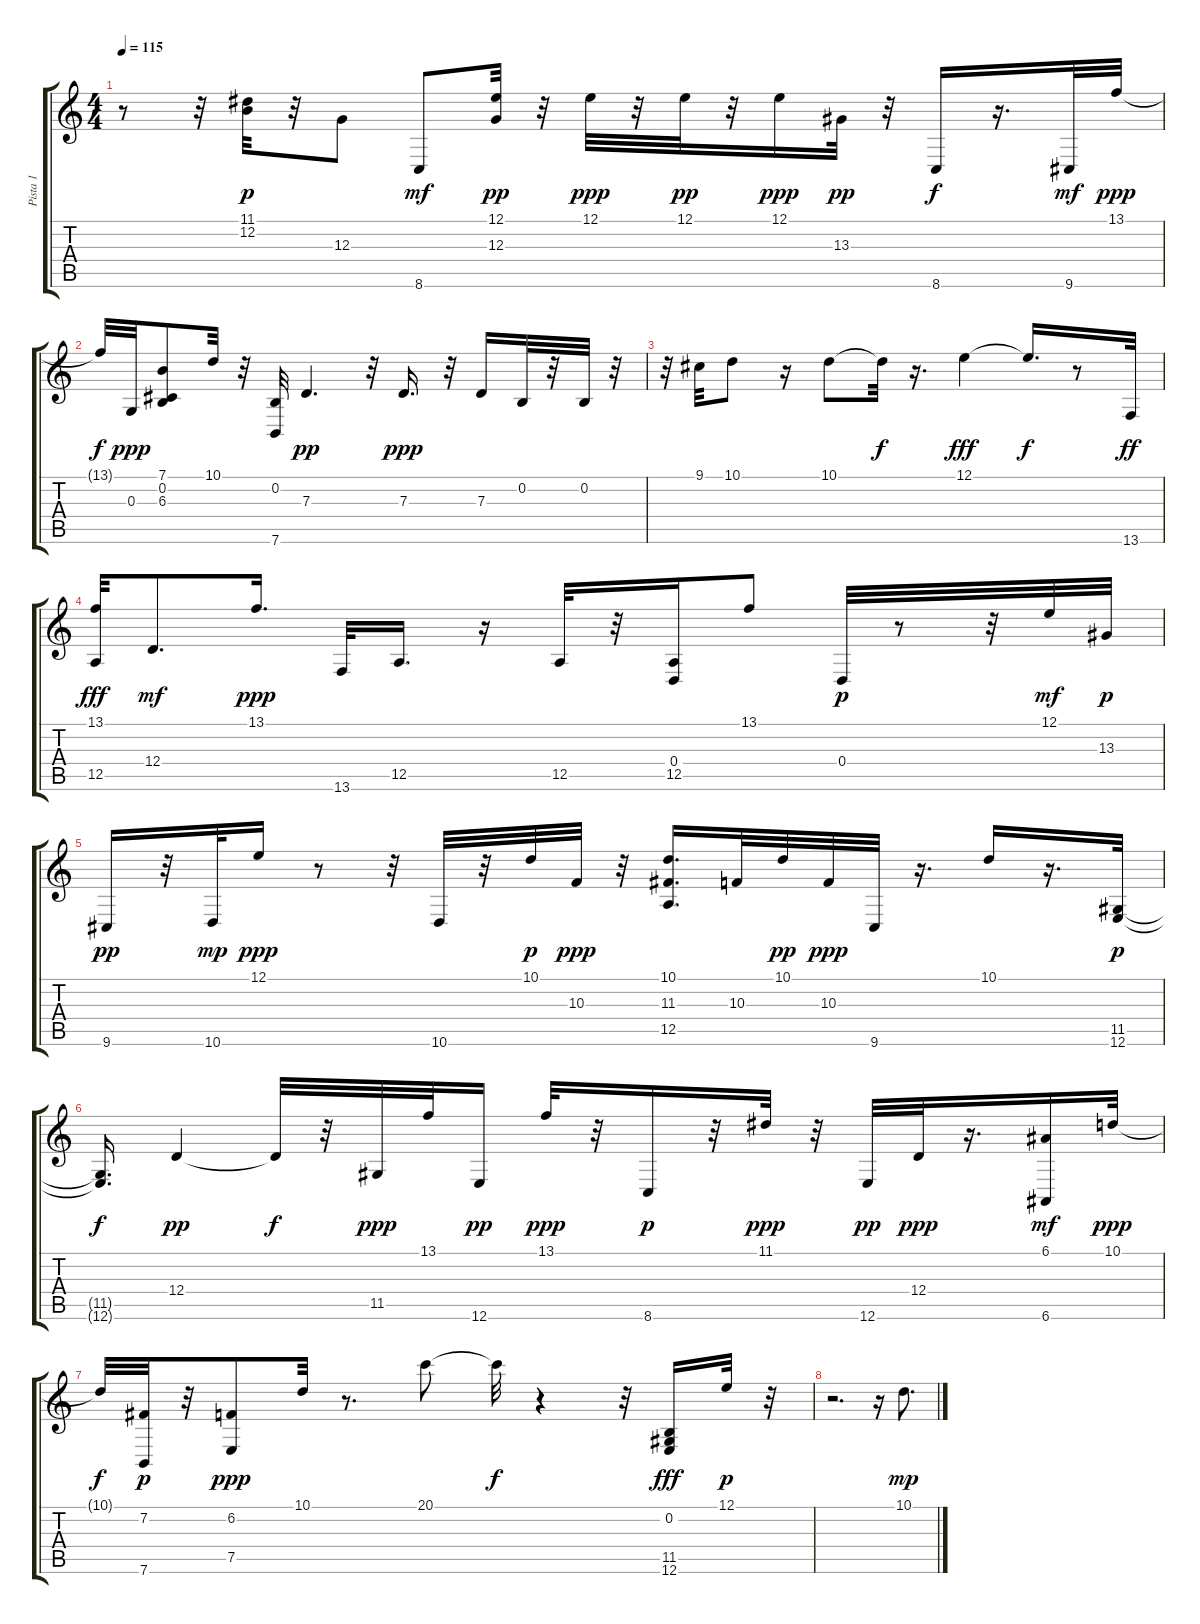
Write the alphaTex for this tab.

\track ("Pista 1" "Pista 1") {instrument acousticgrandpiano}
\staff {score tabs}
\tuning (E4 B3 G3 D3 A2 E2) {hide}
\ts (4 4)
\tempo 115
\clef g2
\ks c
r.8{dy ppp} r.32 (11.1 12.2).32{dy p} r.32 12.3.8 8.6.8{dy mf} (12.1 12.3).32{dy pp} r.32 12.1.32{dy ppp} r.32 12.1.32{dy pp} r.32 12.1.16{dy ppp} 13.3.32{dy pp} r.32 8.6.16{dy f} r.16{d} 9.6.32{dy mf} 13.1.32{dy ppp} |
13.1{t}.32{dy f} 0.3.32{dy ppp} (7.1 0.2 6.3).8 10.1.32 r.32 (0.2 7.6).32 7.3.4{d dy pp} r.32 7.3.16{d dy ppp} r.32 7.3.16 0.2.32 r.32 0.2.32 r.32 |
r.32 9.1.32 10.1.8 r.16 10.1.8 10.1{t}.32{dy f} r.16{d} 12.1.4{dy fff} 12.1{t}.16{d dy f} r.8 13.6.32{dy ff} |
(13.1 12.5).32{dy fff} 12.4.8{d dy mf} 13.1.16{d dy ppp} 13.6.32 12.5.16{d} r.16 12.5.32 r.32 (0.4 12.5).16 13.1.8 0.4.32{dy p} r.8 r.32 12.1.32{dy mf} 13.3.32{dy p} |
9.6.16{dy pp} r.32 10.6.32{dy mp} 12.1.16{dy ppp} r.8 r.32 10.6.32 r.32 10.1.32{dy p} 10.3.32{dy ppp} r.32 (10.1 11.3 12.5).16{d} 10.3.32 10.1.32{dy pp} 10.3.32{dy ppp} 9.6.32 r.16{d} 10.1.16 r.16{d} (11.5 12.6).32{dy p} |
(11.5{t} 12.6{t}).16{d dy f} 12.4.4{dy pp} 12.4{t}.32{dy f} r.32 11.5.32{dy ppp} 13.1.32 12.6.16{dy pp} 13.1.32{dy ppp} r.32 8.6.16{dy p} r.32 11.1.32{dy ppp} r.32 12.6.32{dy pp} 12.4.32{dy ppp} r.16{d} (6.1 6.6).16{dy mf} 10.1.32{dy ppp} |
10.1{t}.32{dy f} (7.2 7.6).32{dy p} r.32 (6.2 7.5).8{dy ppp} 10.1.32 r.8{d} 20.1.8 20.1{t}.32{dy f} r.4 r.32 (0.2 11.5 12.6).16{dy fff} 12.1.32{dy p} r.32 |
r.2{d} r.16 10.1.8{d dy mp}
